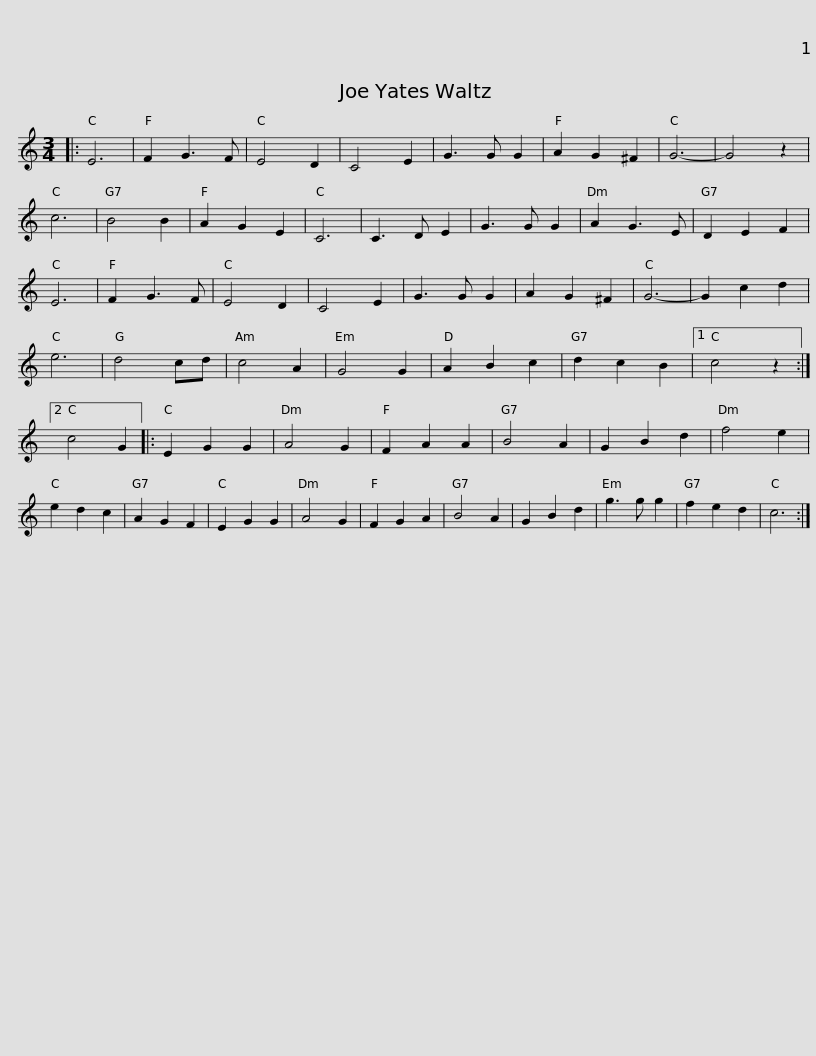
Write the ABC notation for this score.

X:1
L:1/8
M:3/4
I:linebreak $
K:C
V:1 treble
V:1
|: E6 | F2 G3 F | E4 D2 | C4 E2 | G3 G G2 | %5
 A2 G2 ^F2 | G6- | G4 z2 | c6 | B4 B2 | %10
 A2 G2 E2 | C6 | C3 D E2 |$ G3 G G2 | A2 G3 E | %15
 D2 E2 F2 | E6 | F2 G3 F | E4 D2 | C4 E2 | %20
 G3 G G2 | A2 G2 ^F2 | G6- | G2 c2 d2 | e6 | %25
 d4 cd |$ c4 A2 | G4 G2 | A2 B2 c2 | d2 c2 B2 |1 %30
 c4 z2 :|2 c4 G2 |: E2 G2 G2 | A4 G2 | F2 A2 A2 | %35
 B4 A2 | G2 B2 d2 | f4 e2 | e2 d2 c2 | A2 G2 F2 |$ %40
 E2 G2 G2 | A4 G2 | F2 G2 A2 | B4 A2 | G2 B2 d2 | %45
 g3 g g2 | f2 e2 d2 | c6 :| %48
